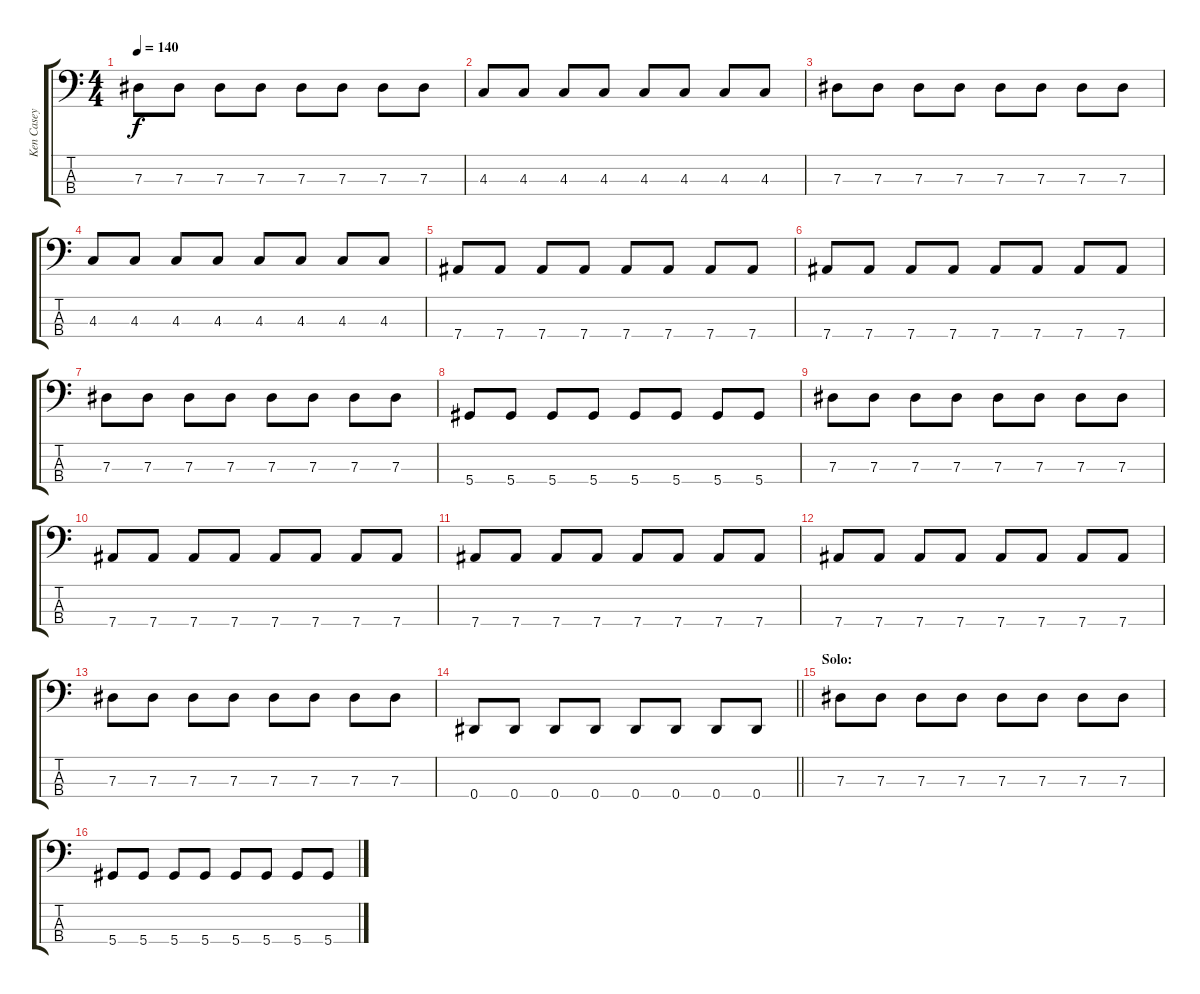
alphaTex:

\track ("Ken Casey" "Ken Casey") {instrument electricbasspick}
\staff {score tabs}
\tuning (Gb2 Db2 Ab1 Eb1) {hide}
\ts (4 4)
\tempo 140
\clef f4
\ks c
7.3.8{dy f} 7.3.8 7.3.8 7.3.8 7.3.8 7.3.8 7.3.8 7.3.8 |
4.3.8 4.3.8 4.3.8 4.3.8 4.3.8 4.3.8 4.3.8 4.3.8 |
7.3.8 7.3.8 7.3.8 7.3.8 7.3.8 7.3.8 7.3.8 7.3.8 |
4.3.8 4.3.8 4.3.8 4.3.8 4.3.8 4.3.8 4.3.8 4.3.8 |
7.4.8 7.4.8 7.4.8 7.4.8 7.4.8 7.4.8 7.4.8 7.4.8 |
7.4.8 7.4.8 7.4.8 7.4.8 7.4.8 7.4.8 7.4.8 7.4.8 |
7.3.8 7.3.8 7.3.8 7.3.8 7.3.8 7.3.8 7.3.8 7.3.8 |
5.4.8 5.4.8 5.4.8 5.4.8 5.4.8 5.4.8 5.4.8 5.4.8 |
7.3.8 7.3.8 7.3.8 7.3.8 7.3.8 7.3.8 7.3.8 7.3.8 |
7.4.8 7.4.8 7.4.8 7.4.8 7.4.8 7.4.8 7.4.8 7.4.8 |
7.4.8 7.4.8 7.4.8 7.4.8 7.4.8 7.4.8 7.4.8 7.4.8 |
7.4.8 7.4.8 7.4.8 7.4.8 7.4.8 7.4.8 7.4.8 7.4.8 |
7.3.8 7.3.8 7.3.8 7.3.8 7.3.8 7.3.8 7.3.8 7.3.8 |
\barLineRight lightlight
0.4.8 0.4.8 0.4.8 0.4.8 0.4.8 0.4.8 0.4.8 0.4.8 |
\section ("" "Solo:")
7.3.8 7.3.8 7.3.8 7.3.8 7.3.8 7.3.8 7.3.8 7.3.8 |
5.4.8 5.4.8 5.4.8 5.4.8 5.4.8 5.4.8 5.4.8 5.4.8
